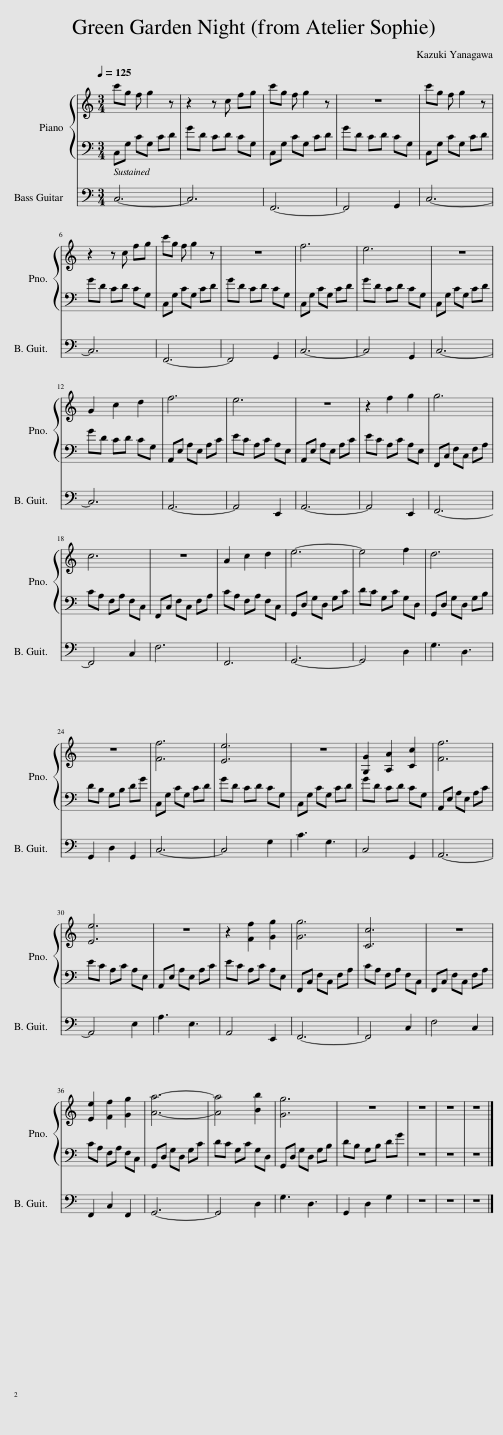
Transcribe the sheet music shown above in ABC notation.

X:1
%%score { 1 | 2 } 3
L:1/8
Q:1/4=125
M:3/4
I:linebreak $
K:C
V:1 treble
V:2 bass
V:3 bass transpose=-12
V:1
 c'g f g2 z | z2 z c fg | c'g f g2 z | z6 | c'g f g2 z |$ %5
 z2 z c fg | c'g f g2 z | z6 | f6 | e6 | %10
 z6 |$ G2 c2 d2 | f6 | e6 | z6 | %15
 z2 f2 g2 | g6 |$ c6 | z6 | A2 c2 d2 | %20
 e6- | e4 f2 | d6 |$ z6 | [Ff]6 | %25
 [Ee]6 | z6 | [G,G]2 [A,A]2 [Cc]2 | [Ff]6 |$ [Ee]6 | %30
 z6 | z2 [Ff]2 [Gg]2 | [Gg]6 | [Cc]6 | z6 |$ %35
 [Ee]2 [Ff]2 [Gg]2 | [Aa]6- | [Aa]4 [Bb]2 | [Gg]6 | z6 | %40
 z6 | z6 | z6 |] %43
V:2
 C,G, CG, CD | GD CD CG, | C,G, CG, CD | GD CD CG, | C,G, CG, CD |$ %5
 GD CD CG, | C,G, CG, CD | GD CD CG, | C,G, CG, CD | GD CD CG, | %10
 C,G, CG, CD |$ GD CD CG, | A,,E, A,E, A,C | EC A,C A,E, | A,,E, A,E, A,C | %15
 EC A,C A,E, | F,,C, F,C, F,A, |$ CA, F,A, F,C, | F,,C, F,C, F,A, | CA, F,A, F,C, | %20
 G,,D, G,D, G,C | DC G,C G,D, | G,,D, G,D, G,B, |$ DB, G,B, DG | C,G, CG, CD | %25
 GD CD CG, | C,G, CG, CD | GD CD CG, | A,,E, A,E, A,C |$ EC A,C A,E, | %30
 A,,E, A,E, A,C | EC A,C A,E, | F,,C, F,C, F,A, | CA, F,A, F,C, | F,,C, F,C, F,A, |$ %35
 CA, F,A, F,C, | G,,D, G,D, G,C | DC G,C G,D, | G,,D, G,D, G,B, | DB, G,B, DG | %40
 z6 | z6 | z6 |] %43
V:3
 C,6- | C,6 | F,,6- | F,,4 G,,2 | C,6- |$ %5
 C,6 | F,,6- | F,,4 G,,2 | C,6- | C,4 G,,2 | %10
 C,6- |$ C,6 | A,,6- | A,,4 E,,2 | A,,6- | %15
 A,,4 E,,2 | F,,6- |$ F,,4 C,2 | F,6 | F,,6 | %20
 G,,6- | G,,4 D,2 | G,3 D,3 |$ G,,2 D,2 G,,2 | C,6- | %25
 C,4 G,2 | C3 G,3 | C,4 G,,2 | A,,6- |$ A,,4 E,2 | %30
 A,3 E,3 | A,,4 E,,2 | F,,6- | F,,4 C,2 | F,4 C,2 |$ %35
 F,,2 C,2 F,,2 | G,,6- | G,,4 D,2 | G,3 D,3 | G,,2 D,2 G,2 | %40
 z6 | z6 | z6 |] %43
